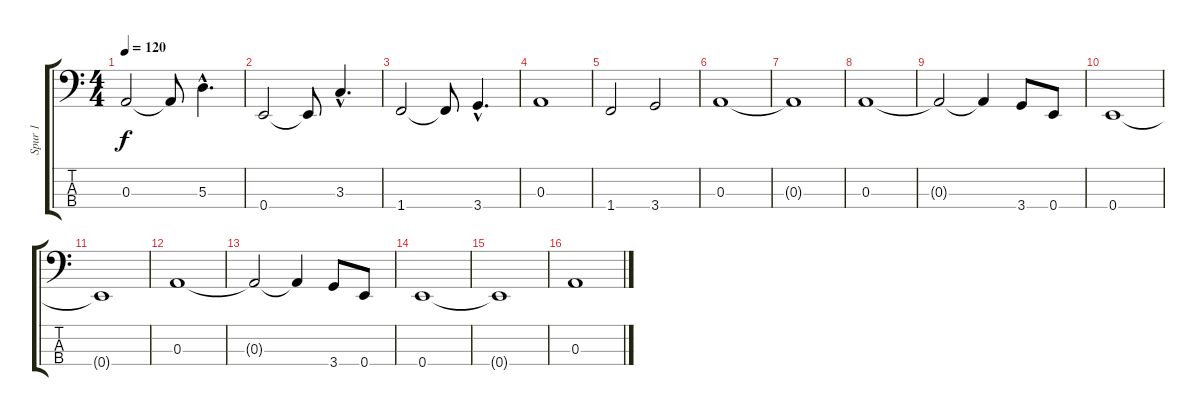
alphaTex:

\track ("Spur 1" "Spur 1") {instrument electricbassfinger}
\staff {score tabs}
\tuning (G2 D2 A1 E1) {hide}
\ts (4 4)
\tempo 120
\clef f4
\ks c
0.3.2{dy f} 0.3{t}.8 5.3{hac}.4{d} |
0.4.2 0.4{t}.8 3.3{hac}.4{d} |
1.4.2 1.4{t}.8 3.4{hac}.4{d} |
0.3.1 |
1.4.2 3.4.2 |
0.3.1 |
0.3{t}.1 |
0.3.1 |
0.3{t}.2 0.3{t}.4 3.4.8 0.4.8 |
0.4.1 |
0.4{t}.1 |
0.3.1 |
0.3{t}.2 0.3{t}.4 3.4.8 0.4.8 |
0.4.1 |
0.4{t}.1 |
0.3.1
